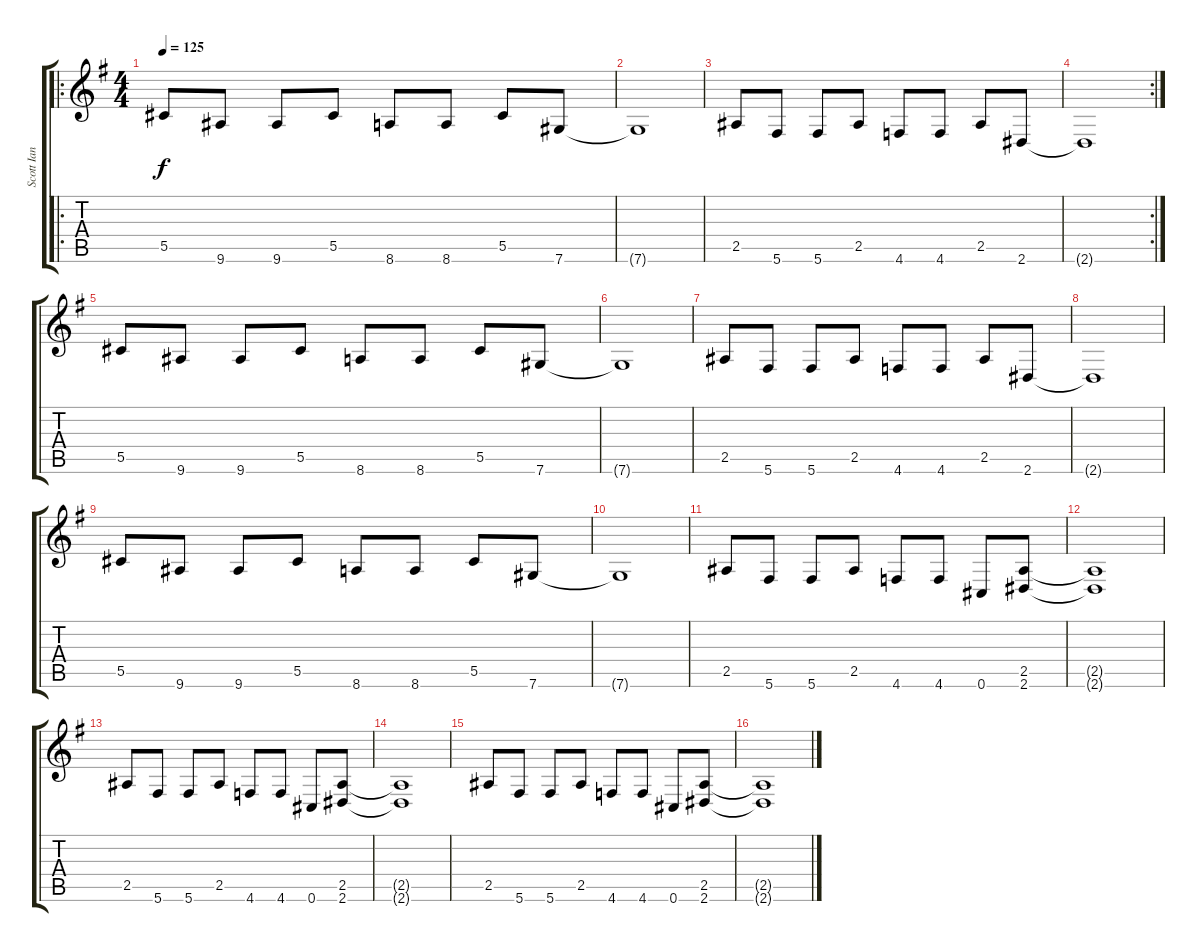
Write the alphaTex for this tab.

\track ("Scott Ian" "Scott Ian") {instrument distortionguitar}
\staff {score tabs}
\tuning (Eb4 Bb3 Gb3 Db3 Ab2 Db2) {hide}
\ro
\ts (4 4)
\tempo 125
\clef g2
\ks g
5.5.8{dy f instrument distortionguitar} 9.6.8 9.6.8 5.5.8 8.6.8 8.6.8 5.5.8 7.6.8 |
7.6{t}.1 |
2.5.8 5.6.8 5.6.8 2.5.8 4.6.8 4.6.8 2.5.8 2.6.8 |
\rc 2
2.6{t}.1 |
5.5.8 9.6.8 9.6.8 5.5.8 8.6.8 8.6.8 5.5.8 7.6.8 |
7.6{t}.1 |
2.5.8 5.6.8 5.6.8 2.5.8 4.6.8 4.6.8 2.5.8 2.6.8 |
2.6{t}.1 |
5.5.8 9.6.8 9.6.8 5.5.8 8.6.8 8.6.8 5.5.8 7.6.8 |
7.6{t}.1 |
2.5.8 5.6.8 5.6.8 2.5.8 4.6.8 4.6.8 0.6.8 (2.5 2.6).8 |
(2.5{t} 2.6{t}).1 |
2.5.8 5.6.8 5.6.8 2.5.8 4.6.8 4.6.8 0.6.8 (2.5 2.6).8 |
(2.5{t} 2.6{t}).1 |
2.5.8 5.6.8 5.6.8 2.5.8 4.6.8 4.6.8 0.6.8 (2.5 2.6).8 |
(2.5{t} 2.6{t}).1
